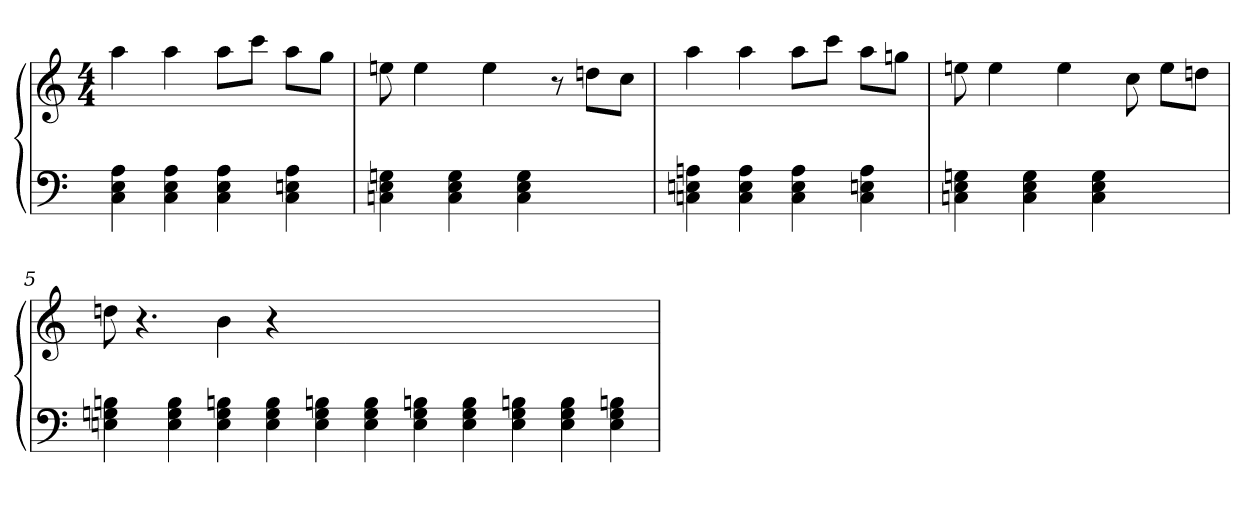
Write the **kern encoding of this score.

**kern	**kern
*part2	*part1
*staff2	*staff1
*	*M4/4
=1	=1
4A 4C 4E	4aa
4A 4C 4E	4aa
4A 4C 4E	8aaL
.	8cccJ
4A 4C 4En	8aaL
.	8ggJ
=2	=2
4Cn 4E 4Gn	8een
.	4ee
4C 4E 4G	.
.	4ee
4C 4E 4G	.
.	8r
4ryy	8ddnL
.	8ccJ
=3	=3
4An 4Cn 4En	4aa
4A 4C 4E	4aa
4A 4C 4E	8aaL
.	8cccJ
4A 4C 4En	8aaL
.	8ggnJ
=4	=4
4Cn 4E 4Gn	8een
.	4ee
4C 4E 4G	.
.	4ee
4C 4E 4G	.
.	8cc
4ryy	8eeL
.	8ddnJ
=5	=5
4En 4Gn 4Bn	8ddn
.	4.r
4E 4G 4B	.
4E 4G 4Bn	4b
4E 4G 4B	4r
4E 4G 4Bn	1..ryy
4E 4G 4B	.
4E 4G 4Bn	.
4E 4G 4B	.
4E 4G 4Bn	.
4E 4G 4B	.
4E 4G 4Bn	.
=	=
*-	*-
